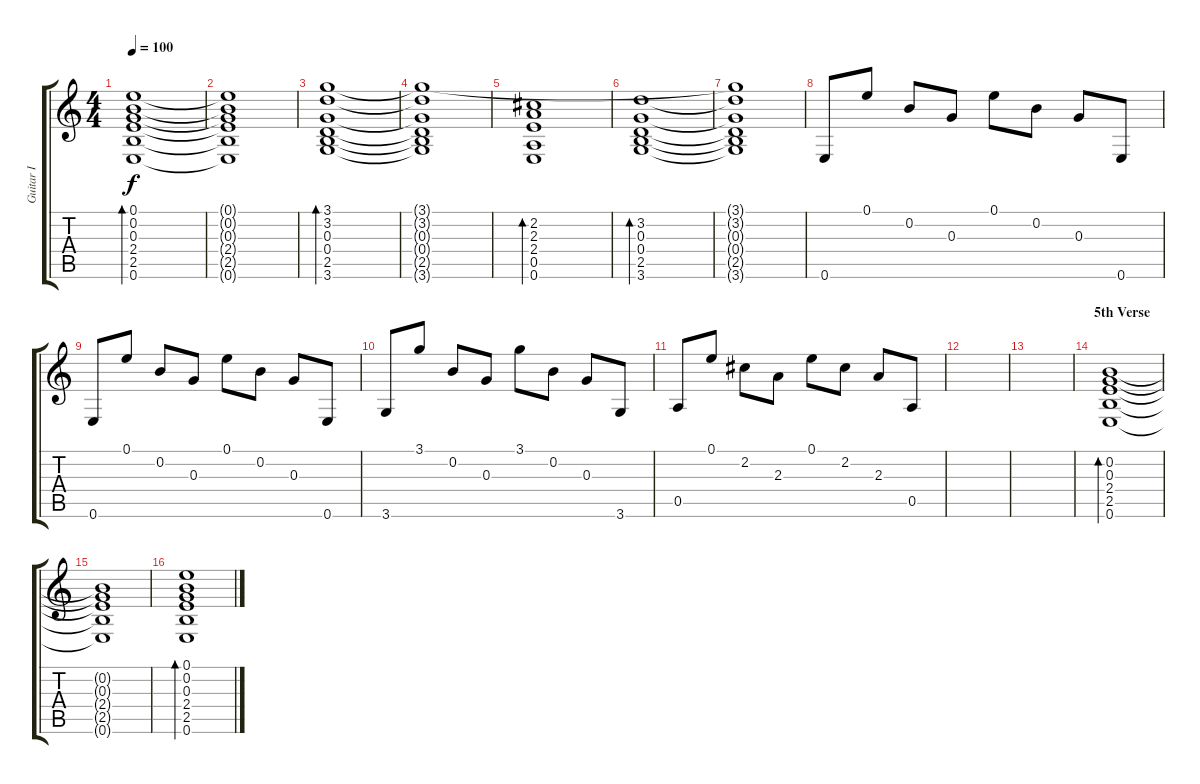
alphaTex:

\track ("Guitar I" "Guitar I") {instrument electricguitarclean}
\staff {score tabs}
\tuning (E4 B3 G3 D3 A2 E2) {hide}
\ts (4 4)
\tempo 100
\clef g2
\ks c
(0.1 0.2 0.3 2.4 2.5 0.6).1{bd 120 dy f} |
(0.1{t} 0.2{t} 0.3{t} 2.4{t} 2.5{t} 0.6{t}).1 |
(3.1 3.2 0.3 0.4 2.5 3.6).1{bd 120} |
(3.1{t} 3.2{t} 0.3{t} 0.4{t} 2.5{t} 3.6{t}).1 |
(2.2 2.3 2.4 0.5 0.6).1{bd 120} |
(3.2 0.3 0.4 2.5 3.6).1{bd 120} |
(3.1{t} 3.2{t} 0.3{t} 0.4{t} 2.5{t} 3.6{t}).1 |
\section ("" "")
0.6.8 0.1.8 0.2.8 0.3.8 0.1.8 0.2.8 0.3.8 0.6.8 |
0.6.8 0.1.8 0.2.8 0.3.8 0.1.8 0.2.8 0.3.8 0.6.8 |
3.6.8 3.1.8 0.2.8 0.3.8 3.1.8 0.2.8 0.3.8 3.6.8 |
0.5.8 0.1.8 2.2.8 2.3.8 0.1.8 2.2.8 2.3.8 0.5.8 |
|
|
\section ("" "5th Verse")
(0.2 0.3 2.4 2.5 0.6).1{bd 120} |
(0.2{t} 0.3{t} 2.4{t} 2.5{t} 0.6{t}).1 |
(0.1 0.2 0.3 2.4 2.5 0.6).1{bd 120}
